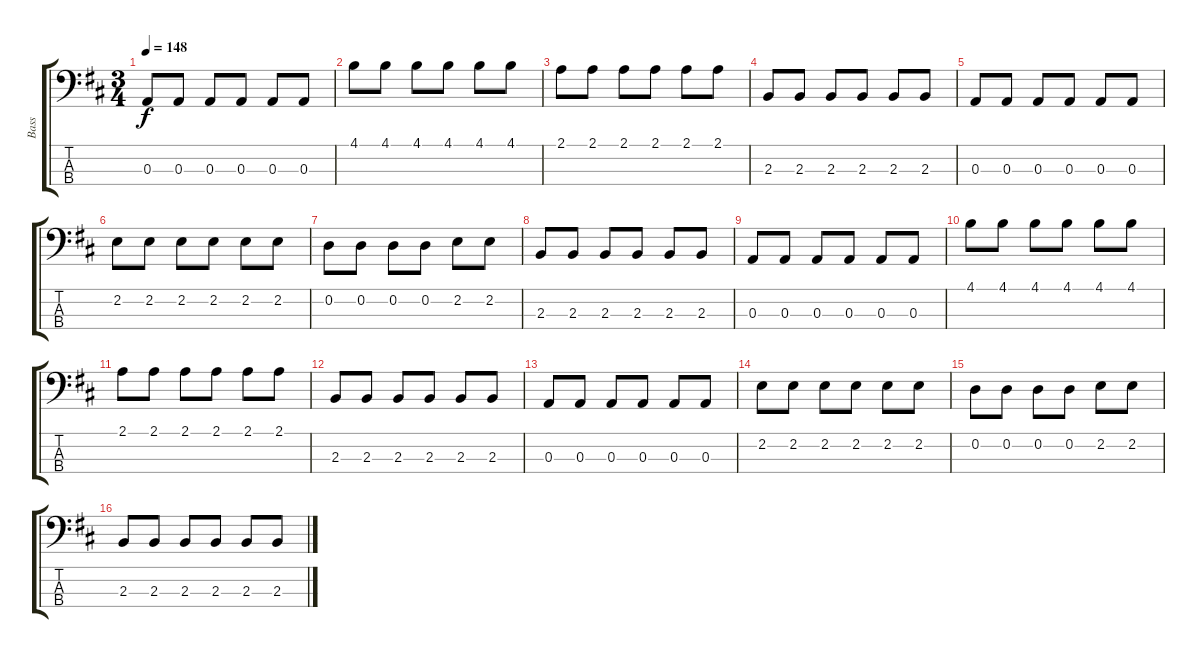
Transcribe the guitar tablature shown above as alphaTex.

\track ("Bass" "Bass") {instrument electricbassfinger}
\staff {score tabs}
\tuning (G2 D2 A1 E1) {hide}
\ts (3 4)
\tempo 148
\clef f4
\ks bminor
0.3.8{dy f} 0.3.8 0.3.8 0.3.8 0.3.8 0.3.8 |
4.1.8 4.1.8 4.1.8 4.1.8 4.1.8 4.1.8 |
2.1.8 2.1.8 2.1.8 2.1.8 2.1.8 2.1.8 |
2.3.8 2.3.8 2.3.8 2.3.8 2.3.8 2.3.8 |
0.3.8 0.3.8 0.3.8 0.3.8 0.3.8 0.3.8 |
2.2.8 2.2.8 2.2.8 2.2.8 2.2.8 2.2.8 |
0.2.8 0.2.8 0.2.8 0.2.8 2.2.8 2.2.8 |
2.3.8 2.3.8 2.3.8 2.3.8 2.3.8 2.3.8 |
0.3.8 0.3.8 0.3.8 0.3.8 0.3.8 0.3.8 |
4.1.8 4.1.8 4.1.8 4.1.8 4.1.8 4.1.8 |
2.1.8 2.1.8 2.1.8 2.1.8 2.1.8 2.1.8 |
2.3.8 2.3.8 2.3.8 2.3.8 2.3.8 2.3.8 |
0.3.8 0.3.8 0.3.8 0.3.8 0.3.8 0.3.8 |
2.2.8 2.2.8 2.2.8 2.2.8 2.2.8 2.2.8 |
0.2.8 0.2.8 0.2.8 0.2.8 2.2.8 2.2.8 |
2.3.8 2.3.8 2.3.8 2.3.8 2.3.8 2.3.8
